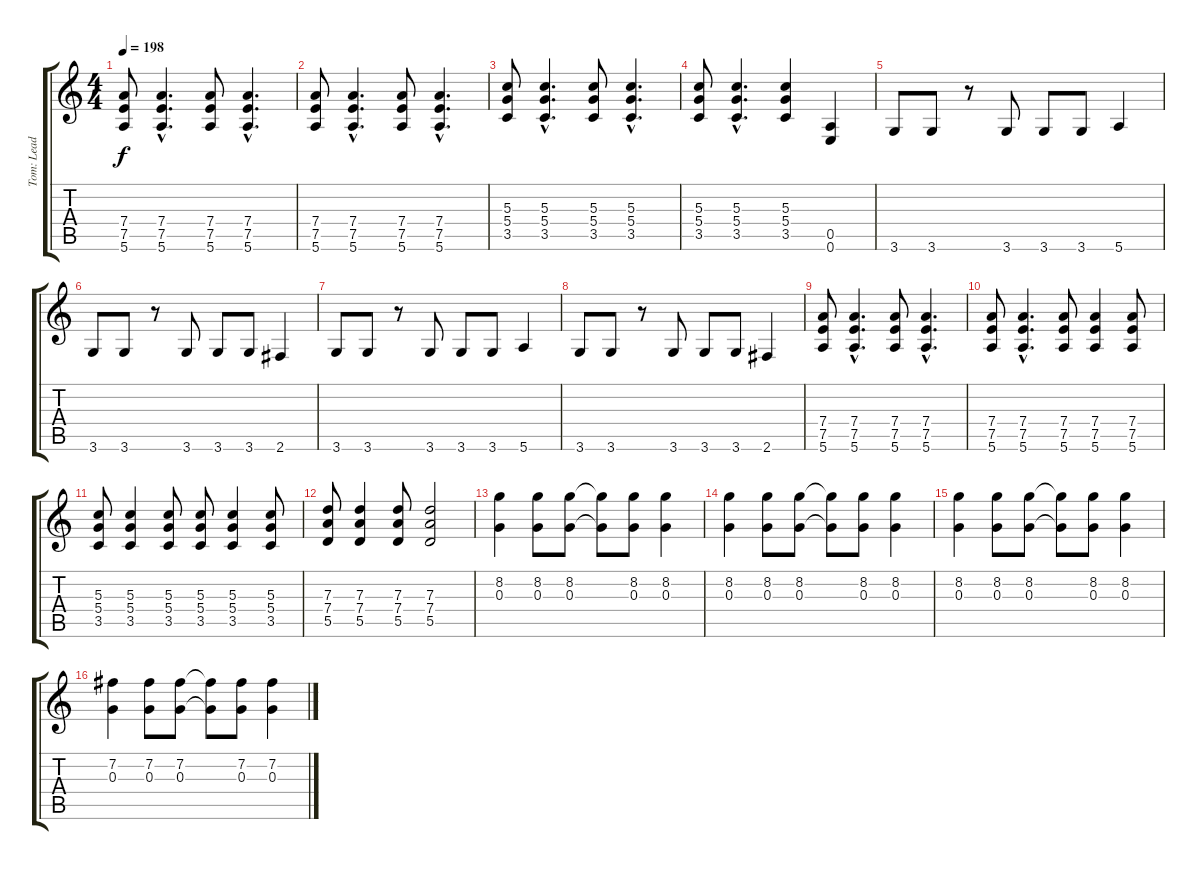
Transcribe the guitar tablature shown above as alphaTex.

\track ("Tom: Lead Guitar" "Tom: Lead ") {instrument overdrivenguitar}
\staff {score tabs}
\tuning (E4 B3 G3 D3 A2 E2) {hide}
\ts (4 4)
\tempo 198
\clef g2
\ks c
(7.4 7.5 5.6).8{dy f} (7.4{hac} 7.5{hac} 5.6{hac}).4{d} (7.4 7.5 5.6).8 (7.4{hac} 7.5{hac} 5.6{hac}).4{d} |
(7.4 7.5 5.6).8 (7.4{hac} 7.5{hac} 5.6{hac}).4{d} (7.4 7.5 5.6).8 (7.4{hac} 7.5{hac} 5.6{hac}).4{d} |
(5.3 5.4 3.5).8 (5.3{hac} 5.4{hac} 3.5{hac}).4{d} (5.3 5.4 3.5).8 (5.3{hac} 5.4{hac} 3.5{hac}).4{d} |
(5.3 5.4 3.5).8 (5.3{hac} 5.4{hac} 3.5{hac}).4{d} (5.3 5.4 3.5).4 (0.5 0.6).4 |
3.6.8{instrument electricguitarmuted} 3.6.8 r.8 3.6.8 3.6.8 3.6.8 5.6.4{instrument overdrivenguitar} |
3.6.8{instrument electricguitarmuted} 3.6.8 r.8 3.6.8 3.6.8 3.6.8 2.6.4{instrument overdrivenguitar} |
3.6.8{instrument electricguitarmuted} 3.6.8 r.8 3.6.8 3.6.8 3.6.8 5.6.4{instrument overdrivenguitar} |
3.6.8{instrument electricguitarmuted} 3.6.8 r.8 3.6.8 3.6.8 3.6.8 2.6.4{instrument overdrivenguitar} |
(7.4 7.5 5.6).8 (7.4{hac} 7.5{hac} 5.6{hac}).4{d} (7.4 7.5 5.6).8 (7.4{hac} 7.5{hac} 5.6{hac}).4{d} |
(7.4 7.5 5.6).8 (7.4{hac} 7.5{hac} 5.6{hac}).4{d} (7.4 7.5 5.6).8 (7.4 7.5 5.6).4 (7.4 7.5 5.6).8 |
(5.3 5.4 3.5).8 (5.3 5.4 3.5).4 (5.3 5.4 3.5).8 (5.3 5.4 3.5).8 (5.3 5.4 3.5).4 (5.3 5.4 3.5).8 |
(7.3 7.4 5.5).8 (7.3 7.4 5.5).4 (7.3 7.4 5.5).8 (7.3 7.4 5.5).2 |
(8.2 0.3).4 (8.2 0.3).8 (8.2 0.3).8 (8.2{t} 0.3{t}).8 (8.2 0.3).8 (8.2 0.3).4 |
(8.2 0.3).4 (8.2 0.3).8 (8.2 0.3).8 (8.2{t} 0.3{t}).8 (8.2 0.3).8 (8.2 0.3).4 |
(8.2 0.3).4 (8.2 0.3).8 (8.2 0.3).8 (8.2{t} 0.3{t}).8 (8.2 0.3).8 (8.2 0.3).4 |
(7.2 0.3).4 (7.2 0.3).8 (7.2 0.3).8 (7.2{t} 0.3{t}).8 (7.2 0.3).8 (7.2 0.3).4
